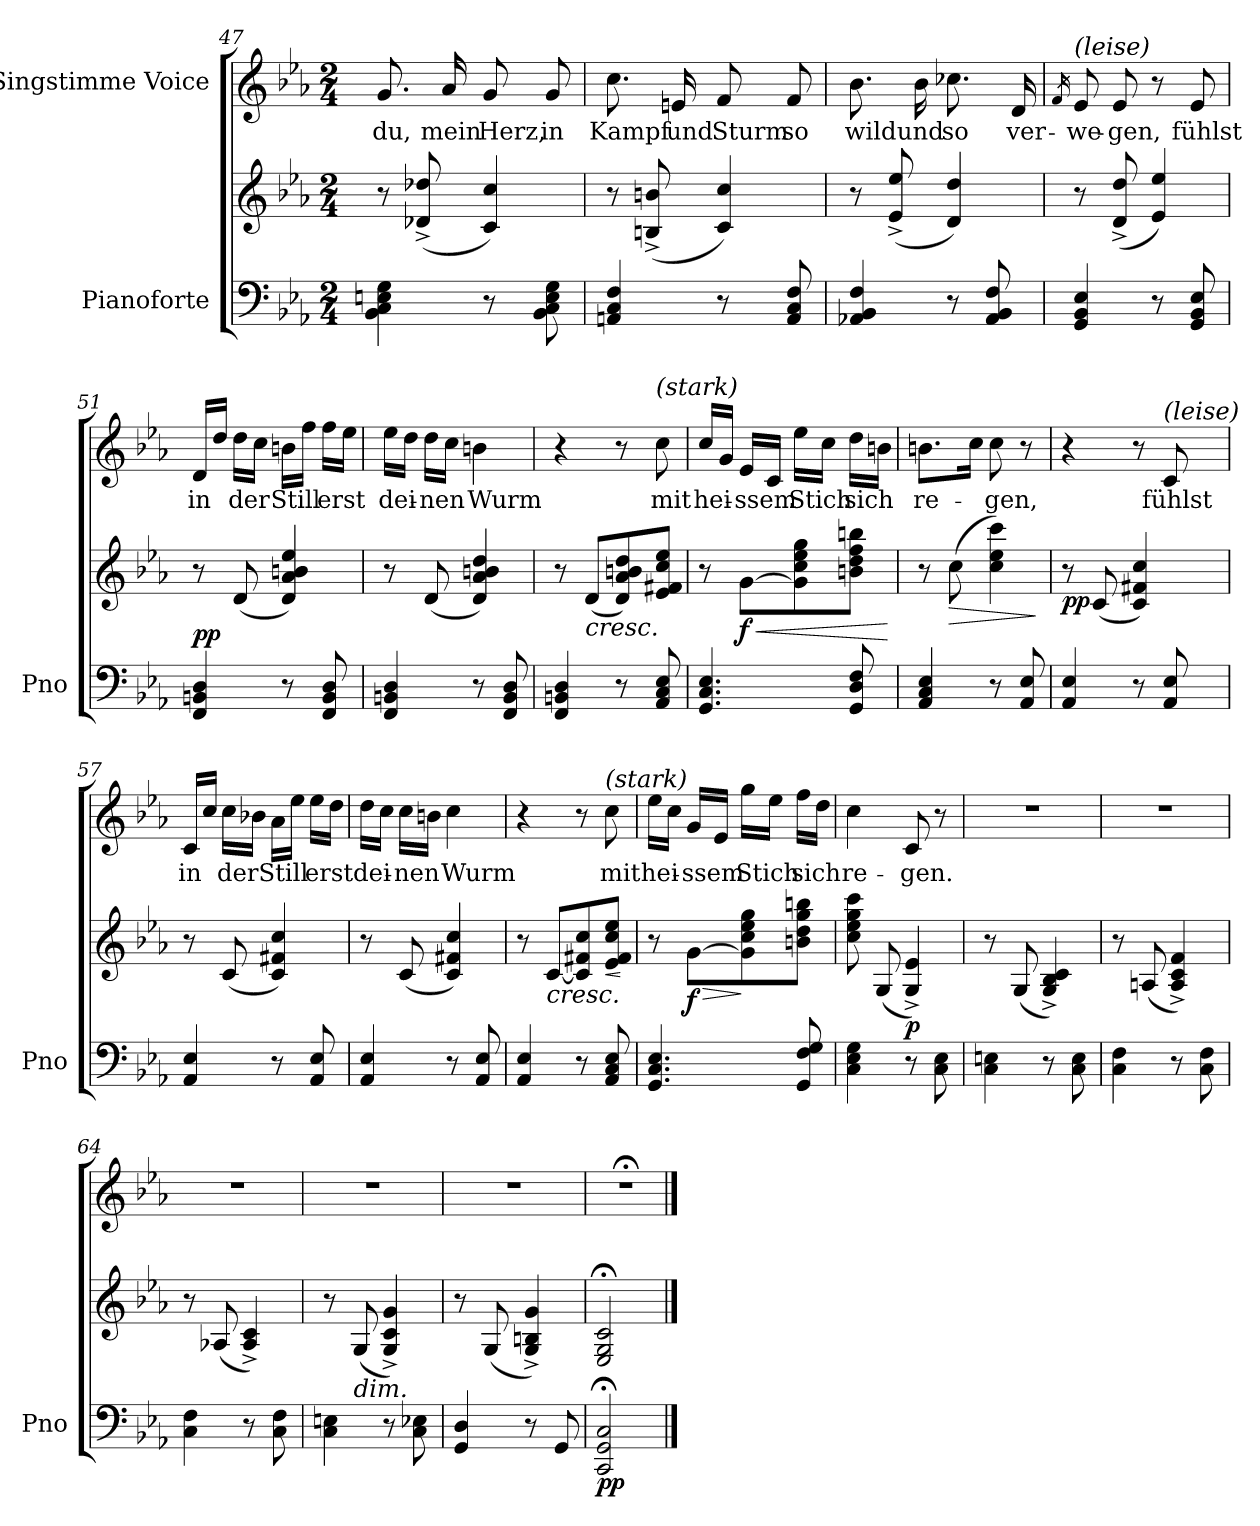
**kern	**kern	**dynam	**kern	**text
*part2	*part2	*part2	*part1	*part1
*staff3	*staff2	*staff2/3	*staff1	*staff1
*I"Pianoforte	*	*	*I"Singstimme Voice	*
*I'Pno	*	*	*	*
*clefF4	*clefG2	*	*clefG2	*
*k[b-e-a-]	*k[b-e-a-]	*	*k[b-e-a-]	*
*M2/4	*M2/4	*	*M2/4	*
=47	=47	=47	=47	=47
!	!	!	!	!LO:LY:b
4BB-\ 4C\ 4En\ 4G\	8r	.	8.g/	du,
.	(<8d-X/^ 8dd-X/^	.	.	.
!	!	!	!	!LO:LY:b
.	.	.	16a-/	mein
!	!	!	!	!LO:LY:b
8r	4c/ 4cc/)	.	8g/	Herz,
!	!	!	!	!LO:LY:b
8BB-\ 8C\ 8E\ 8G\	.	.	8g/	in
=48	=48	=48	=48	=48
!	!	!	!	!LO:LY:b
4AAn/ 4C/ 4F/	8r	.	8.cc\	Kampf
.	(<8Bn/^ 8bn/^	.	.	.
!	!	!	!	!LO:LY:b
.	.	.	16en/	und
!	!	!	!	!LO:LY:b
8r	4c/ 4cc/)	.	8f/	Sturm
!	!	!	!	!LO:LY:b
8AA/ 8C/ 8F/	.	.	8f/	so
=49	=49	=49	=49	=49
!	!	!	!	!LO:LY:b
4AA-X/ 4BB-/ 4F/	8r	.	8.b-\	wild
.	(<8e-/^ 8ee-/^	.	.	.
!	!	!	!	!LO:LY:b
.	.	.	16b-\	und
!	!	!	!	!LO:LY:b
8r	4d/ 4dd/)	.	8.cc-X\	so
8AA-/ 8BB-/ 8F/	.	.	.	.
!	!	!	!	!LO:LY:b
.	.	.	16d/	ver-
=50	=50	=50	=50	=50
.	.	.	16qf/	.
!	!	!	!LO:TX:a:i:t=(leise)	!
!	!	!	!	!LO:LY:b
4GG/ 4BB-/ 4E-/	8r	.	8e-/	-we-
!	!	!	!	!LO:LY:b
.	(<8d/^ 8dd/^	.	8e-/	-gen,
8r	4e-/ 4ee-/)	.	8r	.
!	!	!	!	!LO:LY:b
8GG/ 8BB-/ 8E-/	.	.	8e-/	fühlst
=51	=51	=51	=51	=51
!	!	!LO:DY:a=2	!	!LO:LY:b
4FF/ 4BBn/ 4D/	8r	pp	16d/LL	in
.	.	.	16dd/JJ	.
!	!	!	!	!LO:LY:b
.	(<8d/	.	16dd\LL	der
.	.	.	16cc\JJ	.
!	!	!	!	!LO:LY:b
8r	4d/ 4a-/ 4bn/ 4ee-/)	.	16bn\LL	Still
.	.	.	16ff\JJ	.
!	!	!	!	!LO:LY:b
8FF/ 8BB/ 8D/	.	.	16ff\LL	erst
.	.	.	16ee-\JJ	.
!!LO:LB:g=z
=52	=52	=52	=52	=52
!	!	!	!	!LO:LY:b
4FF/ 4BBn/ 4D/	8r	.	16ee-\LL	dei-
.	.	.	16dd\JJ	.
!	!	!	!	!LO:LY:b
.	(<8d/	.	16dd\LL	-nen
.	.	.	16cc\JJ	.
!	!	!	!	!LO:LY:b
8r	4d/ 4a-/ 4bn/ 4dd/)	.	4bn\	Wurm
8FF/ 8BB/ 8D/	.	.	.	.
=53	=53	=53	=53	=53
4FF/ 4BBn/ 4D/	8r	.	4r	.
!	!LO:TX:b:i:t=cresc.	!	!	!
.	(<8d/L	.	.	.
8r	8d/ 8a-/ 8bn/ 8dd/)	.	8r	.
!	!	!	!LO:TX:a:i:t=(stark)	!
!	!	!	!	!LO:LY:b
8AA-/ 8C/ 8E-/	8e-/ 8f#X/ 8cc/ 8ee-/J	.	8cc\	mit
=54	=54	=54	=54	=54
!	!	!	!	!LO:LY:b
4.GG/ 4.C/ 4.E-/	8r	.	16cc/LL	hei-
.	.	.	16g/JJ	.
!	!	!LO:HP:b	!	!LO:LY:b
!	!	!LO:DY:n=1:b	!	!
.	[8g\L	< f	16e-/LL	-ssem
.	.	.	16c/JJ	.
!	!	!	!	!LO:LY:b
.	8g\] 8cc\ 8ee-\ 8gg\	.	16ee-\LL	Stich
.	.	.	16cc\JJ	.
!	!	!	!	!LO:LY:b
8GG/ 8D/ 8F/	8bn\ 8dd\ 8ff\ 8bbn\J	.	16dd\LL	sich
.	.	.	16bn\JJ	.
.	.	[	.	.
=55	=55	=55	=55	=55
!	!	!	!	!LO:LY:b
4AA-/ 4C/ 4E-/	8r	.	8.bn\L	re-
!	!	!LO:HP:b	!	!
.	(>8cc\	>	.	.
.	.	.	16cc\Jk	.
!	!	!	!	!LO:LY:b
8r	4cc\ 4ee-\ 4ccc\)	.	8cc\	-gen,
8AA-/ 8E-/	.	.	8r	.
.	.	]	.	.
=56	=56	=56	=56	=56
!	!	!LO:DY:b	!	!
4AA-/ 4E-/	8r	pp	4r	.
.	(<8c/	.	.	.
8r	4c/ 4f#X/ 4cc/)	.	8r	.
!	!	!	!LO:TX:a:i:t=(leise)	!
!	!	!	!	!LO:LY:b
8AA-/ 8E-/	.	.	8c/	fühlst
=57	=57	=57	=57	=57
!	!	!	!	!LO:LY:b
4AA-/ 4E-/	8r	.	16c/LL	in
.	.	.	16cc/JJ	.
!	!	!	!	!LO:LY:b
.	(<8c/	.	16cc\LL	der
.	.	.	16b-X\JJ	.
!	!	!	!	!LO:LY:b
8r	4c/ 4f#X/ 4cc/)	.	16a-\LL	Still
.	.	.	16ee-\JJ	.
!	!	!	!	!LO:LY:b
8AA-/ 8E-/	.	.	16ee-\LL	erst
.	.	.	16dd\JJ	.
!!LO:PB:g=z
=58	=58	=58	=58	=58
!	!	!	!	!LO:LY:b
4AA-/ 4E-/	8r	.	16dd\LL	dei-
.	.	.	16cc\JJ	.
!	!	!	!	!LO:LY:b
.	(<8c/	.	16cc\LL	-nen
.	.	.	16bn\JJ	.
!	!	!	!	!LO:LY:b
8r	4c/ 4f#X/ 4cc/)	.	4cc\	Wurm
8AA-/ 8E-/	.	.	.	.
=59	=59	=59	=59	=59
4AA-/ 4E-/	8r	.	4r	.
!	!LO:TX:b:i:t=cresc.	!	!	!
.	[8c/L	.	.	.
8r	8c/] 8f#X/ 8cc/	.	8r	.
!	!	!	!LO:TX:a:i:t=(stark)	!
!	!	!LO:HP:b	!	!LO:LY:b
8AA-/ 8C/ 8E-/	8e-/ 8f#/ 8cc/ 8ee-/J	<	8cc\	mit
.	.	[	.	.
=60	=60	=60	=60	=60
!	!	!	!	!LO:LY:b
4.GG/ 4.C/ 4.E-/	8r	.	16ee-\LL	hei-
.	.	.	16cc\JJ	.
!	!	!LO:HP:b	!	!LO:LY:b
!	!	!LO:DY:n=1:b	!	!
.	[8g\L	> f	16g/LL	ssem
.	.	.	16e-/JJ	.
!	!	!	!	!LO:LY:b
.	8g\] 8cc\ 8ee-\ 8gg\	]	16gg\LL	Stich
.	.	.	16ee-\JJ	.
!	!	!	!	!LO:LY:b
8GG/ 8F/ 8G/	8bn\ 8dd\ 8gg\ 8bbn\J	.	16ff\LL	sich
.	.	.	16dd\JJ	.
=61	=61	=61	=61	=61
!	!	!	!	!LO:LY:b
4C\ 4E-\ 4G\	8cc\ 8ee-\ 8gg\ 8ccc\	.	4cc\	re-
.	(<8G/	.	.	.
!	!	!LO:DY:a=2	!	!LO:LY:b
8r	4G/^ 4e-/^)	p	8c/	-gen.
8C\ 8E-\	.	.	8r	.
=62	=62	=62	=62	=62
4C\ 4En\	8r	.	2r	.
.	(<8G/	.	.	.
8r	4G/^ 4B-/^ 4c/^)	.	.	.
8C\ 8E\	.	.	.	.
=63	=63	=63	=63	=63
4C\ 4F\	8r	.	2r	.
.	(<8An/	.	.	.
8r	4A/^ 4c/^ 4f/^)	.	.	.
8C\ 8F\	.	.	.	.
=64	=64	=64	=64	=64
4C\ 4F\	8r	.	2r	.
.	(<8A-X/	.	.	.
8r	4A-/^ 4c/^)	.	.	.
8C\ 8F\	.	.	.	.
=65	=65	=65	=65	=65
4C\ 4En\	8r	.	2r	.
!	!LO:TX:b:i:t=dim.	!	!	!
.	(<8G/	.	.	.
8r	4G/^ 4c/^ 4g/^)	.	.	.
8C\ 8E-X\	.	.	.	.
!!LO:LB:g=z
=66	=66	=66	=66	=66
4GG/ 4D/	8r	.	2r	.
.	(<8G/	.	.	.
8r	4G/^ 4Bn/^ 4g/^)	.	.	.
8GG/	.	.	.	.
=67	=67	=67	=67	=67
!	!	!LO:DY:b=2	!	!
2CC/;< 2GG/;< 2C/;<	2E-/;< 2G/;< 2c/;<	pp	2r;<	.
==	==	==	==	==
*-	*-	*-	*-	*-
